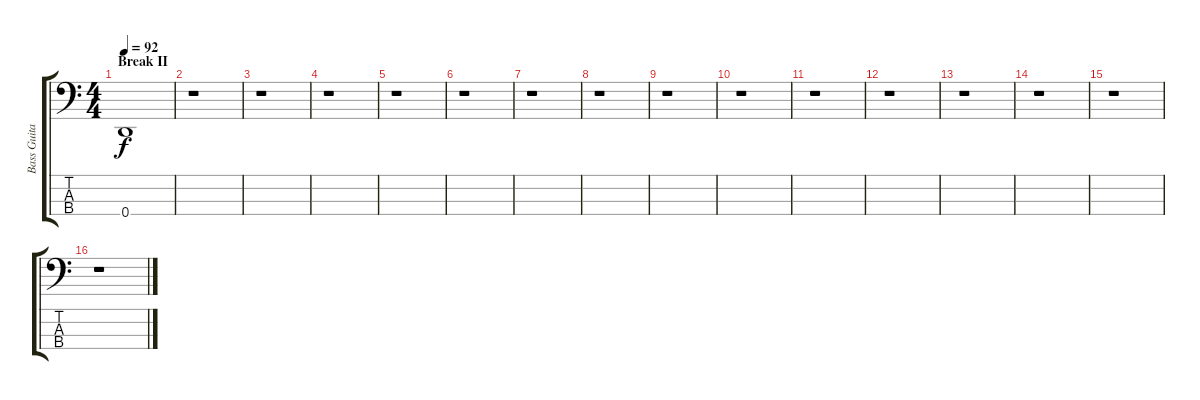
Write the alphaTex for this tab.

\track ("Bass Guitar" "Bass Guita") {instrument electricbassfinger}
\staff {score tabs}
\tuning (G2 D2 A1 D1) {hide}
\ts (4 4)
\section ("" "Break II")
\tempo 92
\clef f4
\ks c
0.4{t}.1{dy f} |
r.1 |
r.1 |
r.1 |
r.1 |
r.1 |
r.1 |
r.1 |
r.1 |
r.1 |
r.1 |
r.1 |
r.1 |
r.1 |
r.1 |
r.1
